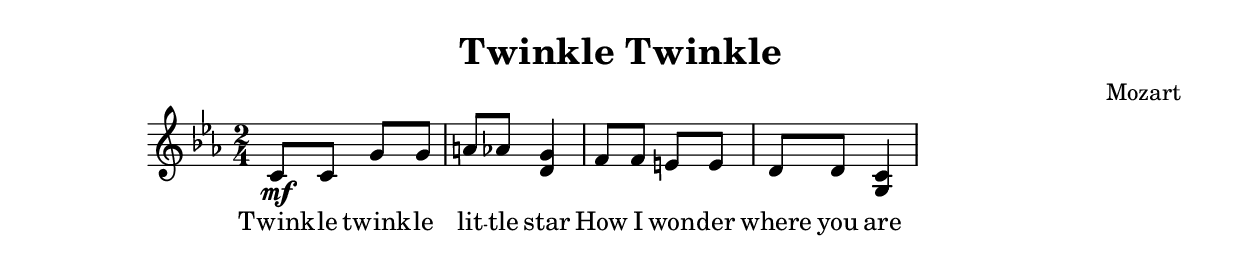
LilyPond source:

\header {
  title = "Twinkle Twinkle"
  composer = "Mozart"
}

\relative c' {
  \time 2/4
  \key c \minor
  c8\mf c g' g
  a as <g d>4
  f8 f e e
  d d <c g>4
}

\addlyrics {
  Twink -- le twink -- le lit -- tle star
  How I won -- der where you are
}
